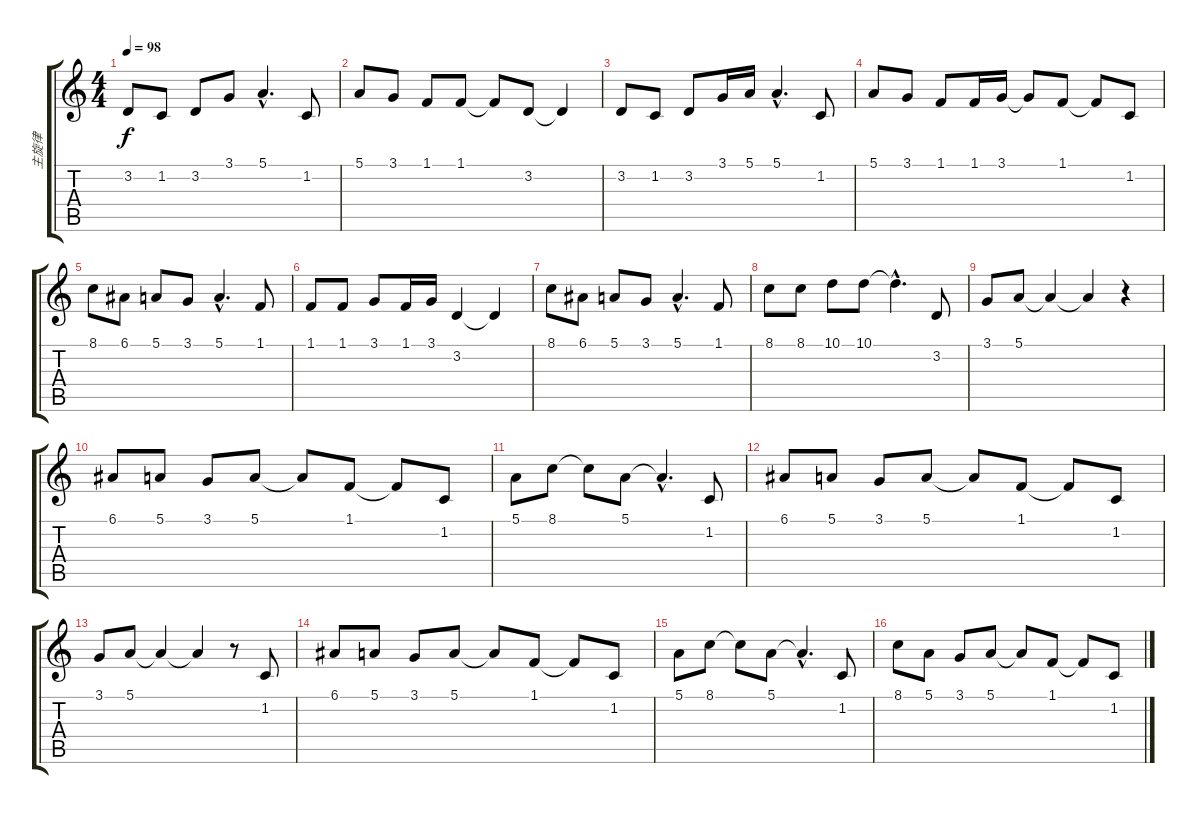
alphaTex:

\track ("主旋律" "主旋律") {instrument harmonica}
\staff {score tabs}
\tuning (E4 B3 G3 D3 A2 E2) {hide}
\ts (4 4)
\tempo 98
\clef g2
\ks c
3.2.8{dy f} 1.2.8 3.2.8 3.1.8 5.1{hac}.4{d} 1.2.8 |
5.1.8 3.1.8 1.1.8 1.1.8 1.1{t}.8 3.2.8 3.2{t}.4 |
3.2.8 1.2.8 3.2.8 3.1.16 5.1.16 5.1{hac}.4{d} 1.2.8 |
5.1.8 3.1.8 1.1.8 1.1.16 3.1.16 3.1{t}.8 1.1.8 1.1{t}.8 1.2.8 |
8.1.8 6.1.8 5.1.8 3.1.8 5.1{hac}.4{d} 1.1.8 |
1.1.8 1.1.8 3.1.8 1.1.16 3.1.16 3.2.4 3.2{t}.4 |
8.1.8 6.1.8 5.1.8 3.1.8 5.1{hac}.4{d} 1.1.8 |
8.1.8 8.1.8 10.1.8 10.1.8 10.1{hac t}.4{d} 3.2.8 |
3.1.8 5.1.8 5.1{t}.4 5.1{t}.4 r.4 |
6.1.8 5.1.8 3.1.8 5.1.8 5.1{t}.8 1.1.8 1.1{t}.8 1.2.8 |
5.1.8 8.1.8 8.1{t}.8 5.1.8 5.1{hac t}.4{d} 1.2.8 |
6.1.8 5.1.8 3.1.8 5.1.8 5.1{t}.8 1.1.8 1.1{t}.8 1.2.8 |
3.1.8 5.1.8 5.1{t}.4 5.1{t}.4 r.8 1.2.8 |
6.1.8 5.1.8 3.1.8 5.1.8 5.1{t}.8 1.1.8 1.1{t}.8 1.2.8 |
5.1.8 8.1.8 8.1{t}.8 5.1.8 5.1{hac t}.4{d} 1.2.8 |
8.1.8 5.1.8 3.1.8 5.1.8 5.1{t}.8 1.1.8 1.1{t}.8 1.2.8
